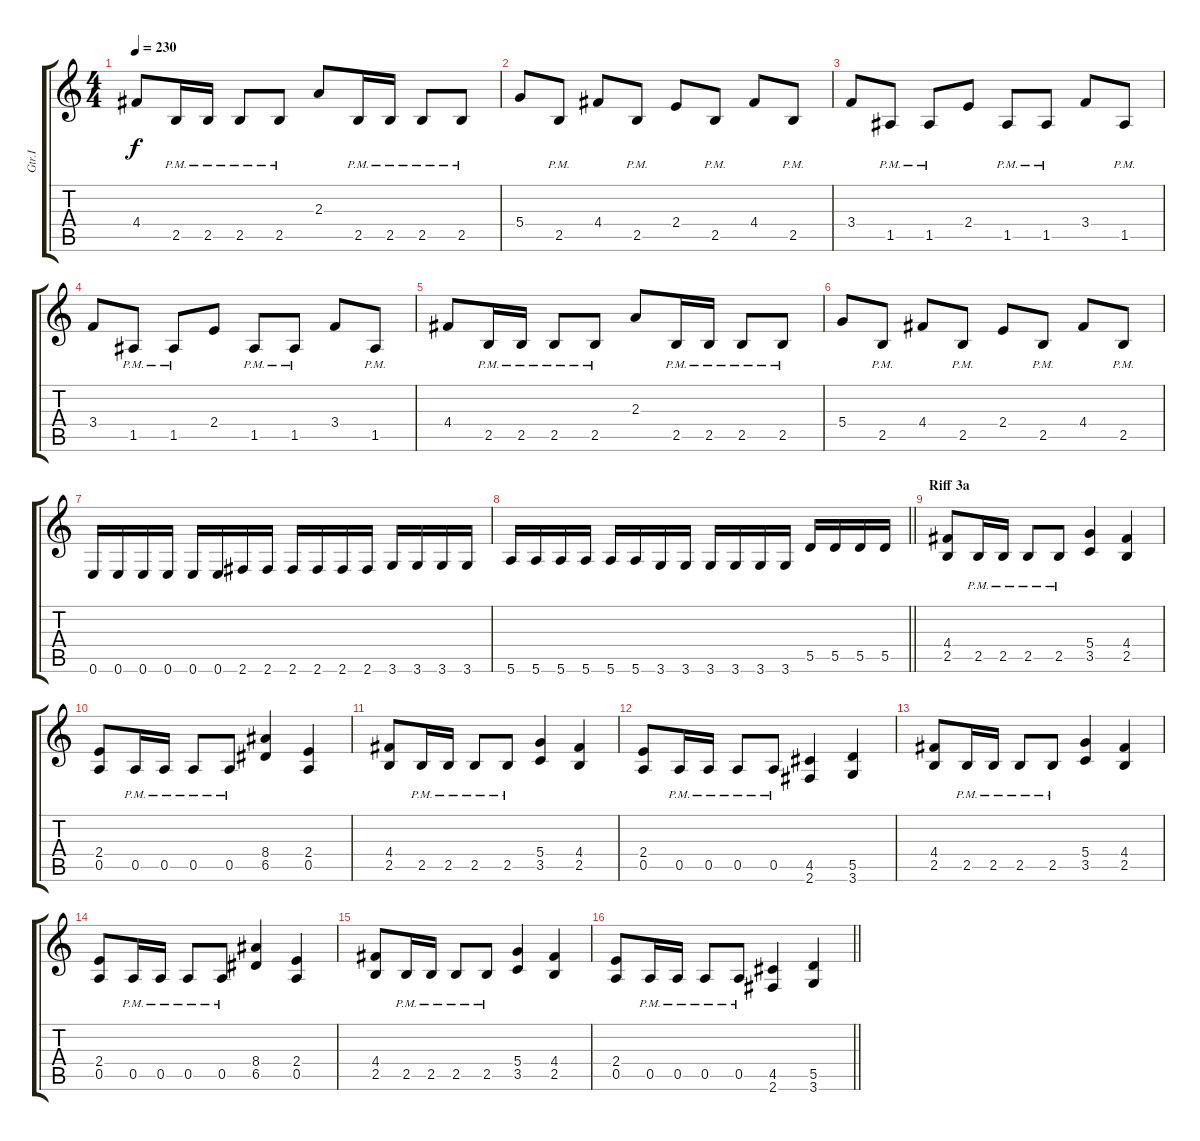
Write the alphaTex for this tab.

\track ("Gtr.I" "Gtr.I") {instrument distortionguitar}
\staff {score tabs}
\tuning (E4 B3 G3 D3 A2 E2) {hide}
\ts (4 4)
\tempo 230
\clef g2
\ks c
4.4.8{dy f} 2.5{pm}.16 2.5{pm}.16 2.5{pm}.8 2.5{pm}.8 2.3.8 2.5{pm}.16 2.5{pm}.16 2.5{pm}.8 2.5{pm}.8 |
5.4.8 2.5{pm}.8 4.4.8 2.5{pm}.8 2.4.8 2.5{pm}.8 4.4.8 2.5{pm}.8 |
3.4.8 1.5{pm}.8 1.5{pm}.8 2.4.8 1.5{pm}.8 1.5{pm}.8 3.4.8 1.5{pm}.8 |
3.4.8 1.5{pm}.8 1.5{pm}.8 2.4.8 1.5{pm}.8 1.5{pm}.8 3.4.8 1.5{pm}.8 |
4.4.8 2.5{pm}.16 2.5{pm}.16 2.5{pm}.8 2.5{pm}.8 2.3.8 2.5{pm}.16 2.5{pm}.16 2.5{pm}.8 2.5{pm}.8 |
5.4.8 2.5{pm}.8 4.4.8 2.5{pm}.8 2.4.8 2.5{pm}.8 4.4.8 2.5{pm}.8 |
0.6.16 0.6.16 0.6.16 0.6.16 0.6.16 0.6.16 2.6.16 2.6.16 2.6.16 2.6.16 2.6.16 2.6.16 3.6.16 3.6.16 3.6.16 3.6.16 |
\barLineRight lightlight
5.6.16 5.6.16 5.6.16 5.6.16 5.6.16 5.6.16 3.6.16 3.6.16 3.6.16 3.6.16 3.6.16 3.6.16 5.5.16 5.5.16 5.5.16 5.5.16 |
\section ("" "Riff 3a")
(4.4 2.5).8 2.5{pm}.16 2.5{pm}.16 2.5{pm}.8 2.5{pm}.8 (5.4 3.5).4 (4.4 2.5).4 |
(2.4 0.5).8 0.5{pm}.16 0.5{pm}.16 0.5{pm}.8 0.5{pm}.8 (8.4 6.5).4 (2.4 0.5).4 |
(4.4 2.5).8 2.5{pm}.16 2.5{pm}.16 2.5{pm}.8 2.5{pm}.8 (5.4 3.5).4 (4.4 2.5).4 |
(2.4 0.5).8 0.5{pm}.16 0.5{pm}.16 0.5{pm}.8 0.5{pm}.8 (4.5 2.6).4 (5.5 3.6).4 |
(4.4 2.5).8 2.5{pm}.16 2.5{pm}.16 2.5{pm}.8 2.5{pm}.8 (5.4 3.5).4 (4.4 2.5).4 |
(2.4 0.5).8 0.5{pm}.16 0.5{pm}.16 0.5{pm}.8 0.5{pm}.8 (8.4 6.5).4 (2.4 0.5).4 |
(4.4 2.5).8 2.5{pm}.16 2.5{pm}.16 2.5{pm}.8 2.5{pm}.8 (5.4 3.5).4 (4.4 2.5).4 |
\barLineRight lightlight
(2.4 0.5).8 0.5{pm}.16 0.5{pm}.16 0.5{pm}.8 0.5{pm}.8 (4.5 2.6).4 (5.5 3.6).4
